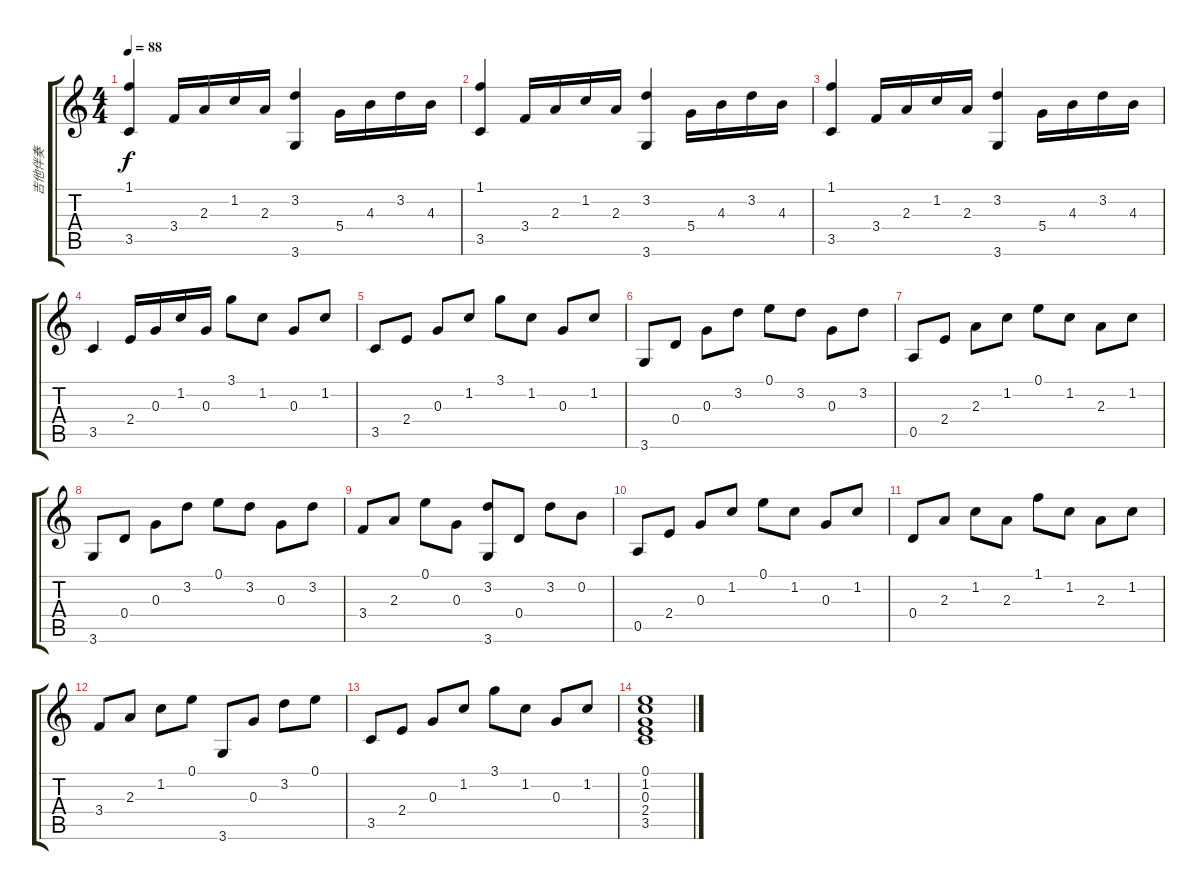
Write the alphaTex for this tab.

\track ("吉他伴奏" "吉他伴奏") {instrument acousticguitarnylon}
\staff {score tabs}
\tuning (E4 B3 G3 D3 A2 E2) {hide}
\ts (4 4)
\tempo 88
\clef g2
\ks c
(1.1 3.5).4{dy f} 3.4.16 2.3.16 1.2.16 2.3.16 (3.2 3.6).4 5.4.16 4.3.16 3.2.16 4.3.16 |
(1.1 3.5).4 3.4.16 2.3.16 1.2.16 2.3.16 (3.2 3.6).4 5.4.16 4.3.16 3.2.16 4.3.16 |
(1.1 3.5).4 3.4.16 2.3.16 1.2.16 2.3.16 (3.2 3.6).4 5.4.16 4.3.16 3.2.16 4.3.16 |
3.5.4 2.4.16 0.3.16 1.2.16 0.3.16 3.1.8 1.2.8 0.3.8 1.2.8 |
3.5.8 2.4.8 0.3.8 1.2.8 3.1.8 1.2.8 0.3.8 1.2.8 |
3.6.8 0.4.8 0.3.8 3.2.8 0.1.8 3.2.8 0.3.8 3.2.8 |
0.5.8 2.4.8 2.3.8 1.2.8 0.1.8 1.2.8 2.3.8 1.2.8 |
3.6.8 0.4.8 0.3.8 3.2.8 0.1.8 3.2.8 0.3.8 3.2.8 |
3.4.8 2.3.8 0.1.8 0.3.8 (3.2 3.6).8 0.4.8 3.2.8 0.2.8 |
0.5.8 2.4.8 0.3.8 1.2.8 0.1.8 1.2.8 0.3.8 1.2.8 |
0.4.8 2.3.8 1.2.8 2.3.8 1.1.8 1.2.8 2.3.8 1.2.8 |
3.4.8 2.3.8 1.2.8 0.1.8 3.6.8 0.3.8 3.2.8 0.1.8 |
3.5.8 2.4.8 0.3.8 1.2.8 3.1.8 1.2.8 0.3.8 1.2.8 |
(0.1 1.2 0.3 2.4 3.5).1
